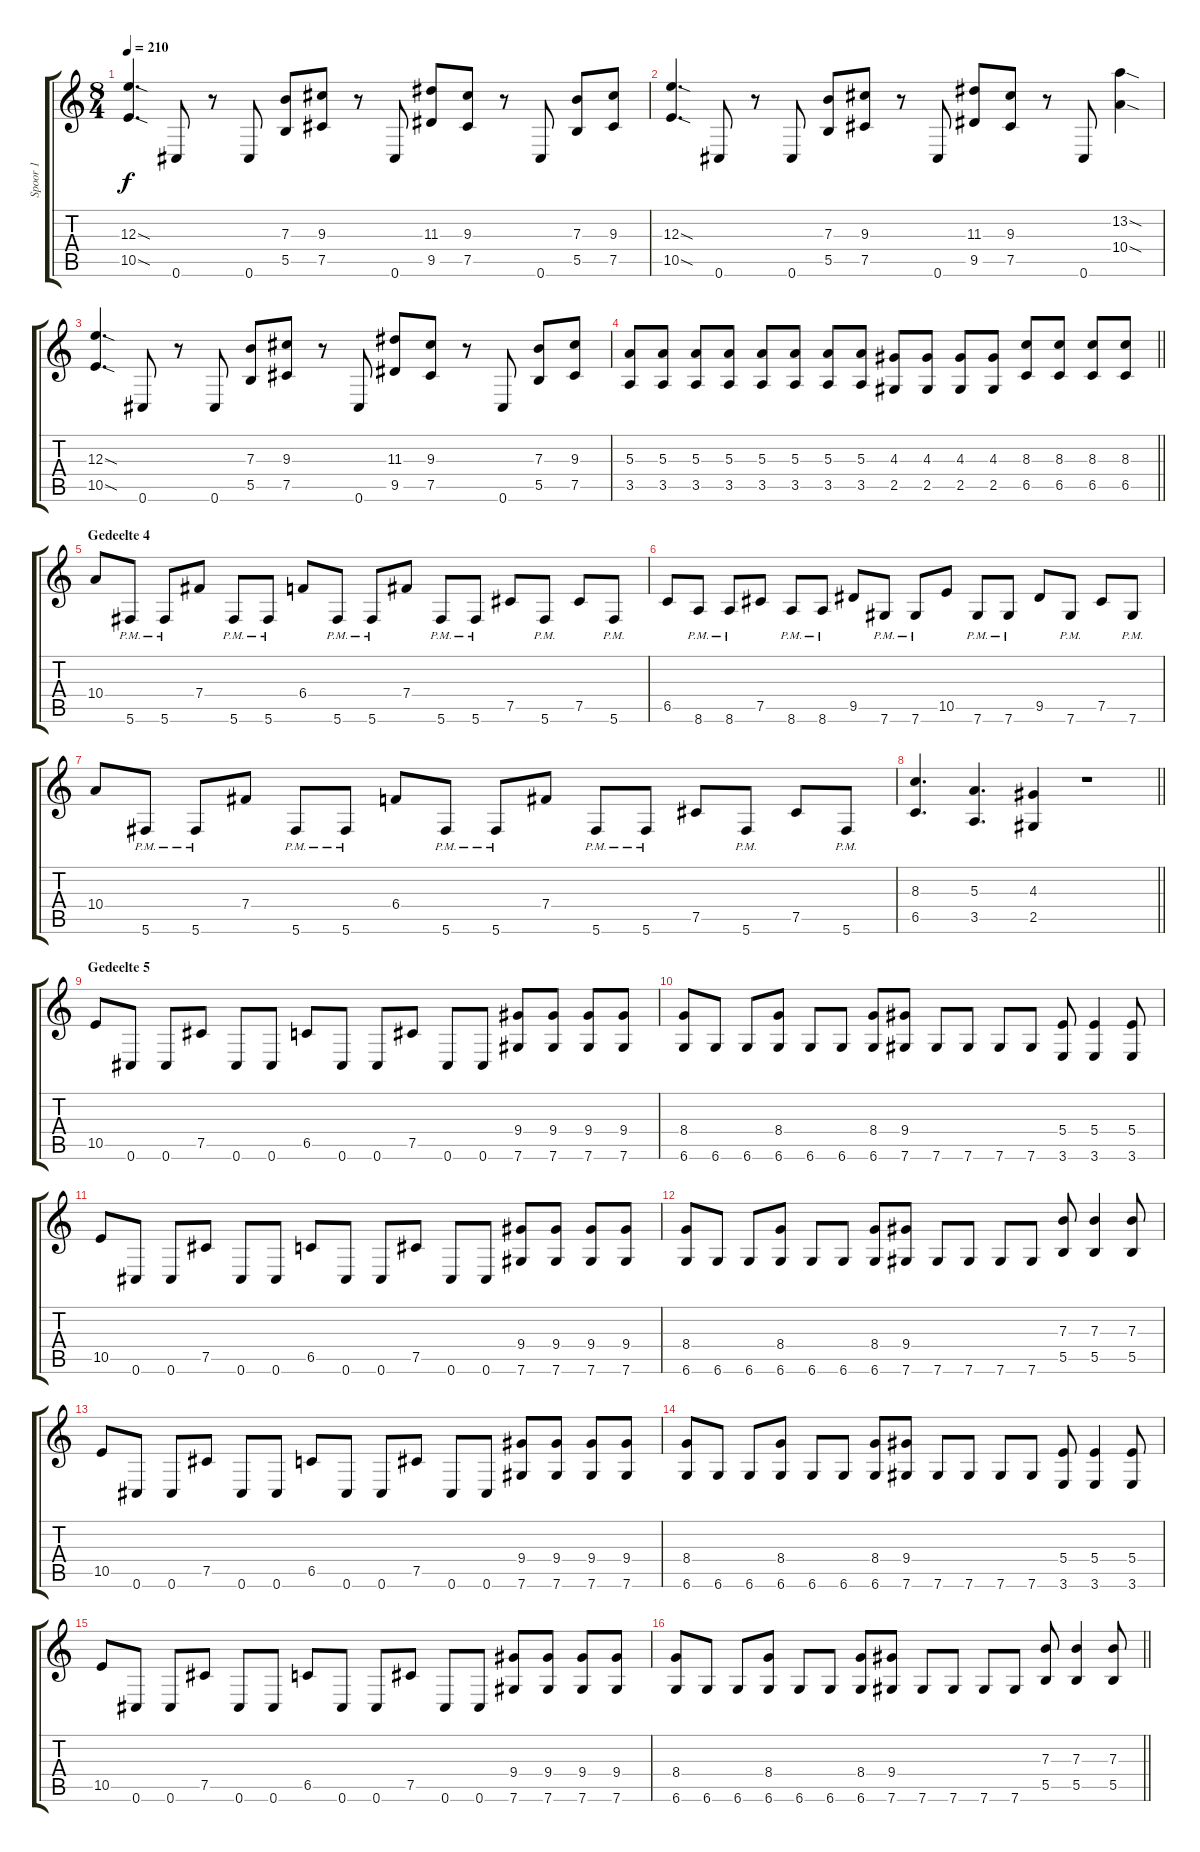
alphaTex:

\track ("Spoor 1" "Spoor 1") {instrument distortionguitar}
\staff {score tabs}
\tuning (Db4 Ab3 E3 B2 Gb2 Db2) {hide}
\ts (8 4)
\tempo 210
\clef g2
\ks c
(12.3{sod} 10.5{sod}).4{d dy f} 0.6.8 r.8 0.6.8 (7.3 5.5).8 (9.3 7.5).8 r.8 0.6.8 (11.3 9.5).8 (9.3 7.5).8 r.8 0.6.8 (7.3 5.5).8 (9.3 7.5).8 |
(12.3{sod} 10.5{sod}).4{d} 0.6.8 r.8 0.6.8 (7.3 5.5).8 (9.3 7.5).8 r.8 0.6.8 (11.3 9.5).8 (9.3 7.5).8 r.8 0.6.8 (13.2{sod} 10.4{sod}).4 |
(12.3{sod} 10.5{sod}).4{d} 0.6.8 r.8 0.6.8 (7.3 5.5).8 (9.3 7.5).8 r.8 0.6.8 (11.3 9.5).8 (9.3 7.5).8 r.8 0.6.8 (7.3 5.5).8 (9.3 7.5).8 |
\barLineRight lightlight
(5.3 3.5).8 (5.3 3.5).8 (5.3 3.5).8 (5.3 3.5).8 (5.3 3.5).8 (5.3 3.5).8 (5.3 3.5).8 (5.3 3.5).8 (4.3 2.5).8 (4.3 2.5).8 (4.3 2.5).8 (4.3 2.5).8 (8.3 6.5).8 (8.3 6.5).8 (8.3 6.5).8 (8.3 6.5).8 |
\section ("" "Gedeelte 4")
10.4.8 5.6{pm}.8 5.6{pm}.8 7.4.8 5.6{pm}.8 5.6{pm}.8 6.4.8 5.6{pm}.8 5.6{pm}.8 7.4.8 5.6{pm}.8 5.6{pm}.8 7.5.8 5.6{pm}.8 7.5.8 5.6{pm}.8 |
6.5.8 8.6{pm}.8 8.6{pm}.8 7.5.8 8.6{pm}.8 8.6{pm}.8 9.5.8 7.6{pm}.8 7.6{pm}.8 10.5.8 7.6{pm}.8 7.6{pm}.8 9.5.8 7.6{pm}.8 7.5.8 7.6{pm}.8 |
10.4.8 5.6{pm}.8 5.6{pm}.8 7.4.8 5.6{pm}.8 5.6{pm}.8 6.4.8 5.6{pm}.8 5.6{pm}.8 7.4.8 5.6{pm}.8 5.6{pm}.8 7.5.8 5.6{pm}.8 7.5.8 5.6{pm}.8 |
\barLineRight lightlight
(8.3 6.5).4{d} (5.3 3.5).4{d} (4.3 2.5).4 r.1 |
\section ("" "Gedeelte 5")
10.5.8 0.6.8 0.6.8 7.5.8 0.6.8 0.6.8 6.5.8 0.6.8 0.6.8 7.5.8 0.6.8 0.6.8 (9.4 7.6).8 (9.4 7.6).8 (9.4 7.6).8 (9.4 7.6).8 |
(8.4 6.6).8 6.6.8 6.6.8 (8.4 6.6).8 6.6.8 6.6.8 (8.4 6.6).8 (9.4 7.6).8 7.6.8 7.6.8 7.6.8 7.6.8 (5.4 3.6).8 (5.4 3.6).4 (5.4 3.6).8 |
10.5.8 0.6.8 0.6.8 7.5.8 0.6.8 0.6.8 6.5.8 0.6.8 0.6.8 7.5.8 0.6.8 0.6.8 (9.4 7.6).8 (9.4 7.6).8 (9.4 7.6).8 (9.4 7.6).8 |
(8.4 6.6).8 6.6.8 6.6.8 (8.4 6.6).8 6.6.8 6.6.8 (8.4 6.6).8 (9.4 7.6).8 7.6.8 7.6.8 7.6.8 7.6.8 (7.3 5.5).8 (7.3 5.5).4 (7.3 5.5).8 |
10.5.8 0.6.8 0.6.8 7.5.8 0.6.8 0.6.8 6.5.8 0.6.8 0.6.8 7.5.8 0.6.8 0.6.8 (9.4 7.6).8 (9.4 7.6).8 (9.4 7.6).8 (9.4 7.6).8 |
(8.4 6.6).8 6.6.8 6.6.8 (8.4 6.6).8 6.6.8 6.6.8 (8.4 6.6).8 (9.4 7.6).8 7.6.8 7.6.8 7.6.8 7.6.8 (5.4 3.6).8 (5.4 3.6).4 (5.4 3.6).8 |
10.5.8 0.6.8 0.6.8 7.5.8 0.6.8 0.6.8 6.5.8 0.6.8 0.6.8 7.5.8 0.6.8 0.6.8 (9.4 7.6).8 (9.4 7.6).8 (9.4 7.6).8 (9.4 7.6).8 |
\barLineRight lightlight
(8.4 6.6).8 6.6.8 6.6.8 (8.4 6.6).8 6.6.8 6.6.8 (8.4 6.6).8 (9.4 7.6).8 7.6.8 7.6.8 7.6.8 7.6.8 (7.3 5.5).8 (7.3 5.5).4 (7.3 5.5).8
